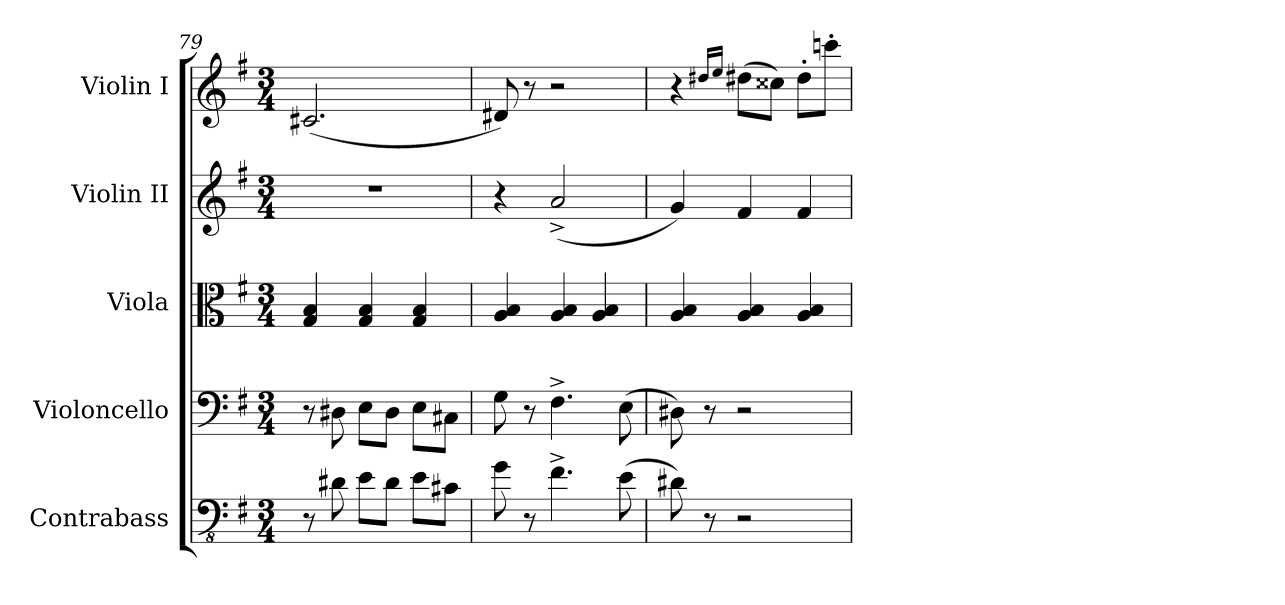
**kern	**kern	**kern	**kern	**kern
*part5	*part4	*part3	*part2	*part1
*staff5	*staff4	*staff3	*staff2	*staff1
*I"Contrabass	*I"Violoncello	*I"Viola	*I"Violin II	*I"Violin I
*I'Cb	*I'Vc	*I'Vla	*I'Vln	*I'Vln
*clefFv4	*clefF4	*clefC3	*clefG2	*clefG2
*ITrd7c12	*	*	*	*
*k[f#]	*k[f#]	*k[f#]	*k[f#]	*k[f#]
*M3/4	*M3/4	*M3/4	*M3/4	*M3/4
=79	=79	=79	=79	=79
8r	8r	4G/ 4B/	2.r	(2.c#X/
8DD#X\	8D#X\	.	.	.
8EE\L	8E\L	4G/ 4B/	.	.
8DD#\J	8D#\J	.	.	.
8EE\L	8E\L	4G/ 4B/	.	.
8CC#X\J	8C#X\J	.	.	.
=80	=80	=80	=80	=80
8GG\	8G\	4A/ 4B/	4r	8d#X/)
8r	8r	.	.	8r
4.FF#^\	4.F#^\	4A/ 4B/	(2a^/	2r
.	.	4A/ 4B/	.	.
(8EE\	(8E\	.	.	.
=81	=81	=81	=81	=81
8DD#X\)	8D#X\)	4A/ 4B/	4g/)	4r
8r	8r	.	.	.
.	.	.	.	16qdd#X/LL
.	.	.	.	16qee/JJ
2r	2r	4A/ 4B/	4f#/	(8dd#\L
.	.	.	.	8cc##X\J)
.	.	4A/ 4B/	4f#/	8dd#'\L
.	.	.	.	8cccn'\J
=	=	=	=	=
*-	*-	*-	*-	*-
